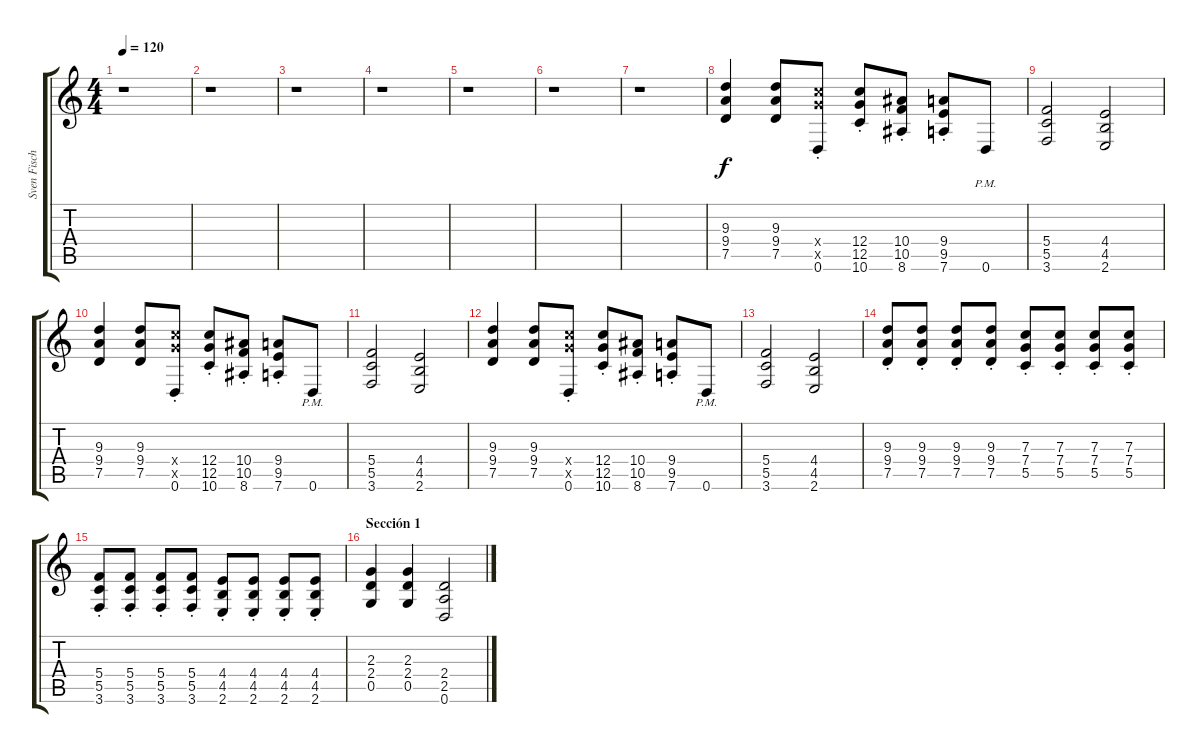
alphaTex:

\track ("Sven Fischer" "Sven Fisch") {instrument distortionguitar}
\staff {score tabs}
\tuning (D4 A3 F3 C3 G2 D2) {hide}
\ts (4 4)
\tempo 120
\clef g2
\ks c
r.1{dy f} |
r.1 |
r.1 |
r.1 |
r.1 |
r.1 |
r.1 |
(9.3 9.4 7.5).4{volume 12} (9.3 9.4 7.5).8 (12.4{x} 12.5{x} 0.6{st}).8 (12.4{st} 12.5{st} 10.6{st}).8 (10.4{st} 10.5{st} 8.6{st}).8 (9.4{st} 9.5{st} 7.6{st}).8 0.6{pm}.8 |
(5.4 5.5 3.6).2 (4.4 4.5 2.6).2 |
(9.3 9.4 7.5).4 (9.3 9.4 7.5).8 (12.4{x} 12.5{x} 0.6{st}).8 (12.4{st} 12.5{st} 10.6{st}).8 (10.4{st} 10.5{st} 8.6{st}).8 (9.4{st} 9.5{st} 7.6{st}).8 0.6{pm}.8 |
(5.4 5.5 3.6).2 (4.4 4.5 2.6).2 |
(9.3 9.4 7.5).4 (9.3 9.4 7.5).8 (12.4{x} 12.5{x} 0.6{st}).8 (12.4{st} 12.5{st} 10.6{st}).8 (10.4{st} 10.5{st} 8.6{st}).8 (9.4{st} 9.5{st} 7.6{st}).8 0.6{pm}.8 |
(5.4 5.5 3.6).2 (4.4 4.5 2.6).2 |
(9.3{st} 9.4{st} 7.5{st}).8 (9.3{st} 9.4{st} 7.5{st}).8 (9.3{st} 9.4{st} 7.5{st}).8 (9.3{st} 9.4{st} 7.5{st}).8 (7.3{st} 7.4{st} 5.5{st}).8 (7.3{st} 7.4{st} 5.5{st}).8 (7.3{st} 7.4{st} 5.5{st}).8 (7.3{st} 7.4{st} 5.5{st}).8 |
(5.4{st} 5.5{st} 3.6{st}).8 (5.4{st} 5.5{st} 3.6{st}).8 (5.4{st} 5.5{st} 3.6{st}).8 (5.4{st} 5.5{st} 3.6{st}).8 (4.4{st} 4.5{st} 2.6{st}).8 (4.4{st} 4.5{st} 2.6{st}).8 (4.4{st} 4.5{st} 2.6{st}).8 (4.4{st} 4.5{st} 2.6{st}).8 |
\section ("" "Sección 1")
(2.3 2.4 0.5).4 (2.3 2.4 0.5).4 (2.4 2.5 0.6).2
